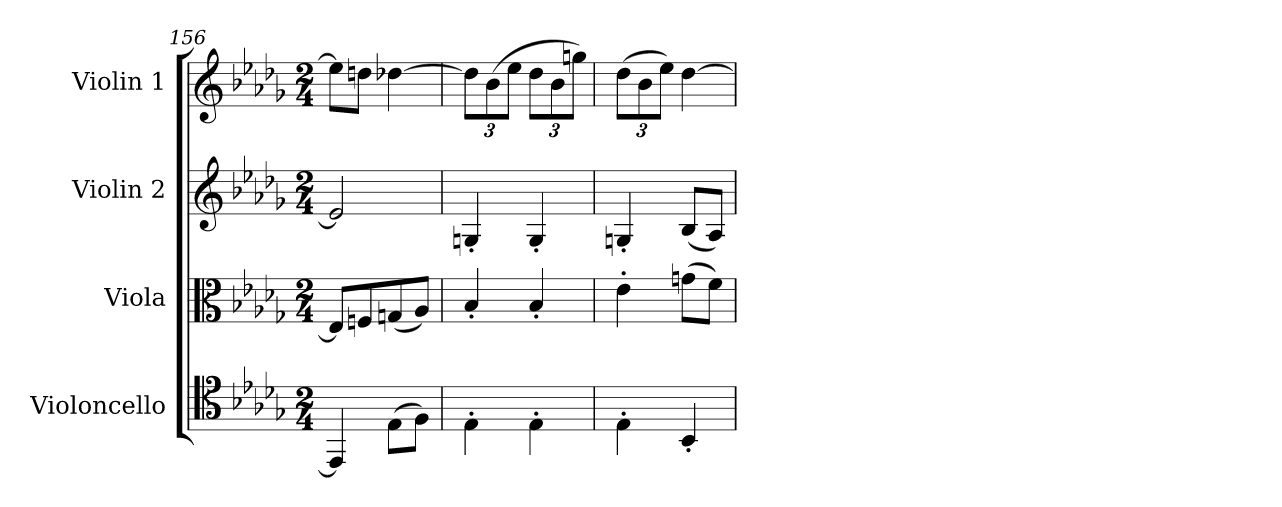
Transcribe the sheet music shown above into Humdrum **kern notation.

**kern	**kern	**kern	**kern
*part4	*part3	*part2	*part1
*staff4	*staff3	*staff2	*staff1
*I"Violoncello	*I"Viola	*I"Violin 2	*I"Violin 1
*I'Vc	*I'Vla	*I'Vln	*I'Vln
*clefC4	*clefC3	*clefG2	*clefG2
*k[b-e-a-d-g-]	*k[b-e-a-d-g-]	*k[b-e-a-d-g-]	*k[b-e-a-d-g-]
*M2/4	*M2/4	*M2/4	*M2/4
=156	=156	=156	=156
4EE-/]	8E-/L]	2e-/]	8ee-\L]
.	8Fn/	.	8ddn\J
(8E-\L	(8Gn/	.	[4dd-X\
8F\J)	8A-/J)	.	.
=157	=157	=157	=157
*	*	*	*Xbrackettup
4E-'\	4B-'/	4Gn'/	12dd-\L]
.	.	.	(12b-\
.	.	.	12ee-\J
4E-'\	4B-'/	4G'/	12dd-\L
.	.	.	12b-\
.	.	.	12ggn\J)
!!LO:PB:g=z
=158	=158	=158	=158
4E-'\	4e-'\	4Gn'/	(12dd-\L
.	.	.	12b-\
.	.	.	12ee-\J)
4BB-'/	(8gn\L	(8B-/L	[4dd-\
.	8f\J)	8A-/J)	.
=	=	=	=
*-	*-	*-	*-
